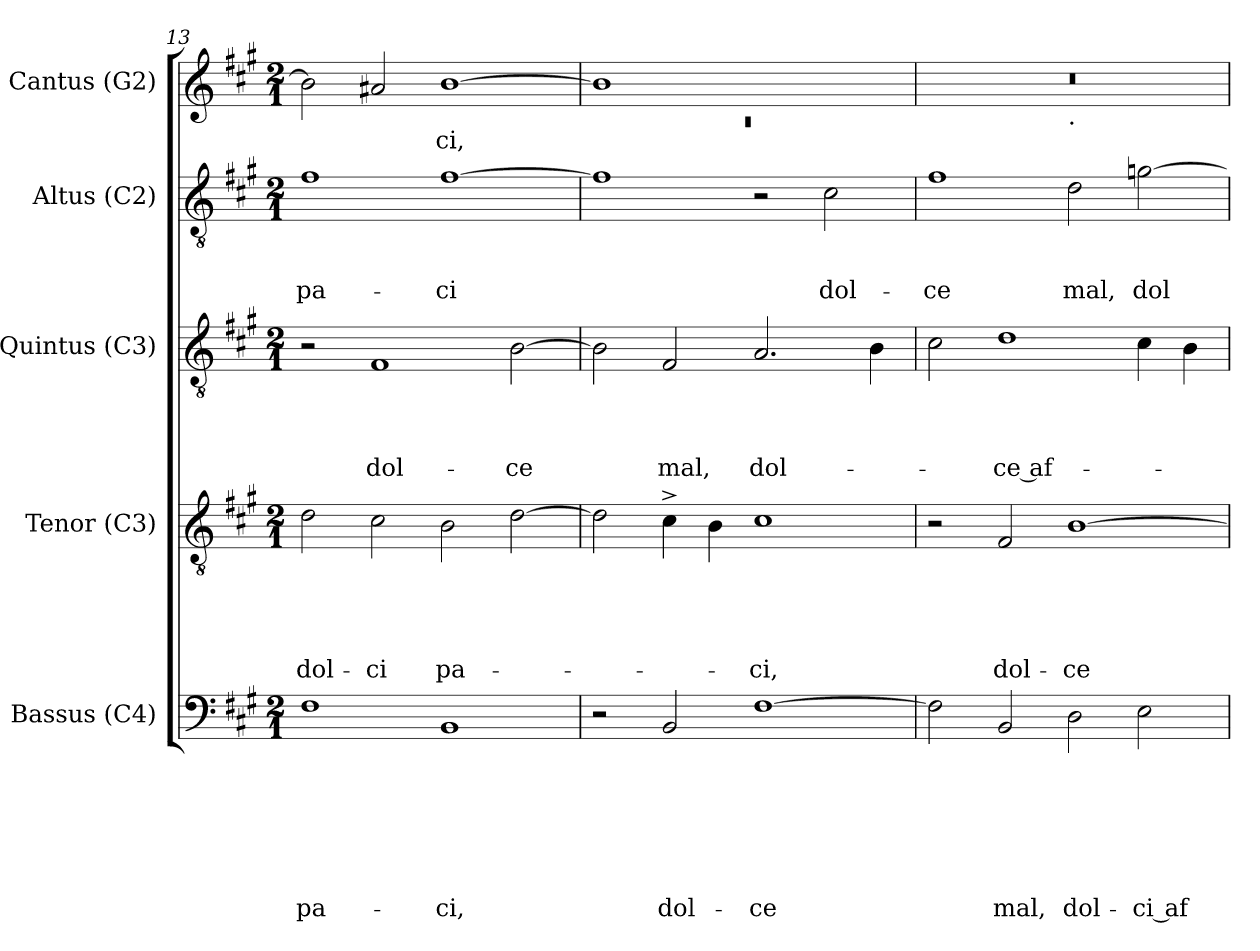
**kern	**text	**text	**text	**text	**text	**text	**text	**kern	**text	**text	**text	**text	**text	**kern	**text	**text	**text	**text	**kern	**text	**text	**text	**kern	**text
*part5	*part5	*part5	*part5	*part5	*part5	*part5	*part5	*part4	*part4	*part4	*part4	*part4	*part4	*part3	*part3	*part3	*part3	*part3	*part2	*part2	*part2	*part2	*part1	*part1
*staff5	*staff5	*staff5	*staff5	*staff5	*staff5	*staff5	*staff5	*staff4	*staff4	*staff4	*staff4	*staff4	*staff4	*staff3	*staff3	*staff3	*staff3	*staff3	*staff2	*staff2	*staff2	*staff2	*staff1	*staff1
*I"Bassus (C4)	*	*	*	*	*	*	*	*I"Tenor (C3)	*	*	*	*	*	*I"Quintus (C3)	*	*	*	*	*I"Altus (C2)	*	*	*	*I"Cantus (G2)	*
*I'B.	*	*	*	*	*	*	*	*I'T.	*	*	*	*	*	*I'Q.	*	*	*	*	*I'A.	*	*	*	*I'C.	*
!!LO:PB:g=z
*clefF4	*	*	*	*	*	*	*	*clefGv2	*	*	*	*	*	*clefGv2	*	*	*	*	*clefGv2	*	*	*	*clefG2	*
*k[f#c#g#]	*	*	*	*	*	*	*	*k[f#c#g#]	*	*	*	*	*	*k[f#c#g#]	*	*	*	*	*k[f#c#g#]	*	*	*	*k[f#c#g#]	*
*A:	*	*	*	*	*	*	*	*A:	*	*	*	*	*	*A:	*	*	*	*	*A:	*	*	*	*A:	*
*M2/1	*	*	*	*	*	*	*	*M2/1	*	*	*	*	*	*M2/1	*	*	*	*	*M2/1	*	*	*	*M2/1	*
=13	=13	=13	=13	=13	=13	=13	=13	=13	=13	=13	=13	=13	=13	=13	=13	=13	=13	=13	=13	=13	=13	=13	=13	=13
!	!	!	!	!	!	!	!LO:LY:b	!	!	!	!	!	!LO:LY:b	!	!	!	!	!	!	!	!	!LO:LY:b	!	!
1F#	.	.	.	.	.	.	pa-	2d\	.	.	.	.	dol-	2r	.	.	.	.	1f#	.	.	pa-	2b\]	.
!	!	!	!	!	!	!	!	!	!	!	!	!	!LO:LY:b	!	!	!	!	!LO:LY:b	!	!	!	!	!	!
.	.	.	.	.	.	.	.	2c#\	.	.	.	.	-ci	1F#	.	.	.	dol-	.	.	.	.	2a#/	.
!	!	!	!	!	!	!	!LO:LY:b	!	!	!	!	!	!LO:LY:b	!	!	!	!	!	!	!	!	!LO:LY:b	!	!LO:LY:b
1BB	.	.	.	.	.	.	-ci,	2B\	.	.	.	.	pa-	.	.	.	.	.	[>1f#	.	.	-ci	[>1b	-ci,
!	!	!	!	!	!	!	!	!	!	!	!	!	!	!	!	!	!	!LO:LY:b	!	!	!	!	!	!
.	.	.	.	.	.	.	.	[>2d\	.	.	.	.	.	[>2B\	.	.	.	-ce	.	.	.	.	.	.
=14	=14	=14	=14	=14	=14	=14	=14	=14	=14	=14	=14	=14	=14	=14	=14	=14	=14	=14	=14	=14	=14	=14	=14	=14
*	*	*	*	*	*	*	*	*	*	*	*	*	*	*	*	*	*	*	*	*	*	*	*^	*
!	!	!	!	!	!	!	!	!	!	!	!	!	!	!	!	!	!	!	!	!	!	!	!	!LO:N:vis=1	!
2r	.	.	.	.	.	.	.	2d\]	.	.	.	.	.	2B\]	.	.	.	.	1f#]	.	.	.	1b]	0rc	.
!	!	!	!	!	!	!	!LO:LY:b	!	!	!	!	!	!	!	!	!	!	!LO:LY:b	!	!	!	!	!	!	!
2BB/	.	.	.	.	.	.	dol-	4c#^>\	.	.	.	.	.	2F#/	.	.	.	mal,	.	.	.	.	.	.	.
.	.	.	.	.	.	.	.	4B\	.	.	.	.	.	.	.	.	.	.	.	.	.	.	.	.	.
!	!	!	!	!	!	!	!LO:LY:b	!	!	!	!	!	!LO:LY:b	!	!	!	!	!LO:LY:b	!	!	!	!	!	!	!
[>1F#	.	.	.	.	.	.	-ce	1c#	.	.	.	.	-ci,	2.A/	.	.	.	dol-	2r	.	.	.	1ryy	.	.
!	!	!	!	!	!	!	!	!	!	!	!	!	!	!	!	!	!	!	!	!	!	!LO:LY:b	!	!	!
.	.	.	.	.	.	.	.	.	.	.	.	.	.	.	.	.	.	.	2c#\	.	.	dol-	.	.	.
.	.	.	.	.	.	.	.	.	.	.	.	.	.	4B\	.	.	.	.	.	.	.	.	.	.	.
=15	=15	=15	=15	=15	=15	=15	=15	=15	=15	=15	=15	=15	=15	=15	=15	=15	=15	=15	=15	=15	=15	=15	=15	=15	=15
!	!	!	!	!	!	!	!	!	!	!	!	!	!	!	!	!	!	!	!	!	!	!LO:LY:b	!	!	!
2F#\]	.	.	.	.	.	.	.	2r	.	.	.	.	.	2c#\	.	.	.	.	1f#	.	.	-ce	0r	1ryy	.
!	!	!	!	!	!	!	!LO:LY:b	!	!	!	!	!	!LO:LY:b	!	!	!	!	!LO:LY:b	!	!	!	!	!	!	!
2BB/	.	.	.	.	.	.	mal,	2F#/	.	.	.	.	dol-	1d	.	.	.	-ce af-	.	.	.	.	.	.	.
!	!	!	!	!	!	!	!	!	!	!	!	!	!	!	!	!	!	!	!	!	!	!	!	!LO:TX:b:t=.	!
!	!	!	!	!	!	!	!LO:LY:b	!	!	!	!	!	!LO:LY:b	!	!	!	!	!	!	!	!	!LO:LY:b	!	!	!
2D\	.	.	.	.	.	.	dol-	[>1B	.	.	.	.	-ce	.	.	.	.	.	2d\	.	.	mal,	.	1ryy	.
!	!	!	!	!	!	!	!LO:LY:b:rj	!	!	!	!	!	!	!	!	!	!	!	!	!	!	!LO:LY:b	!	!	!
2E\	.	.	.	.	.	.	-ci af-	.	.	.	.	.	.	4c#\	.	.	.	.	[>2g\	.	.	dol-	.	.	.
.	.	.	.	.	.	.	.	.	.	.	.	.	.	4B\	.	.	.	.	.	.	.	.	.	.	.
*	*	*	*	*	*	*	*	*	*	*	*	*	*	*	*	*	*	*	*	*	*	*	*v	*v	*
=	=	=	=	=	=	=	=	=	=	=	=	=	=	=	=	=	=	=	=	=	=	=	=	=
*-	*-	*-	*-	*-	*-	*-	*-	*-	*-	*-	*-	*-	*-	*-	*-	*-	*-	*-	*-	*-	*-	*-	*-	*-
